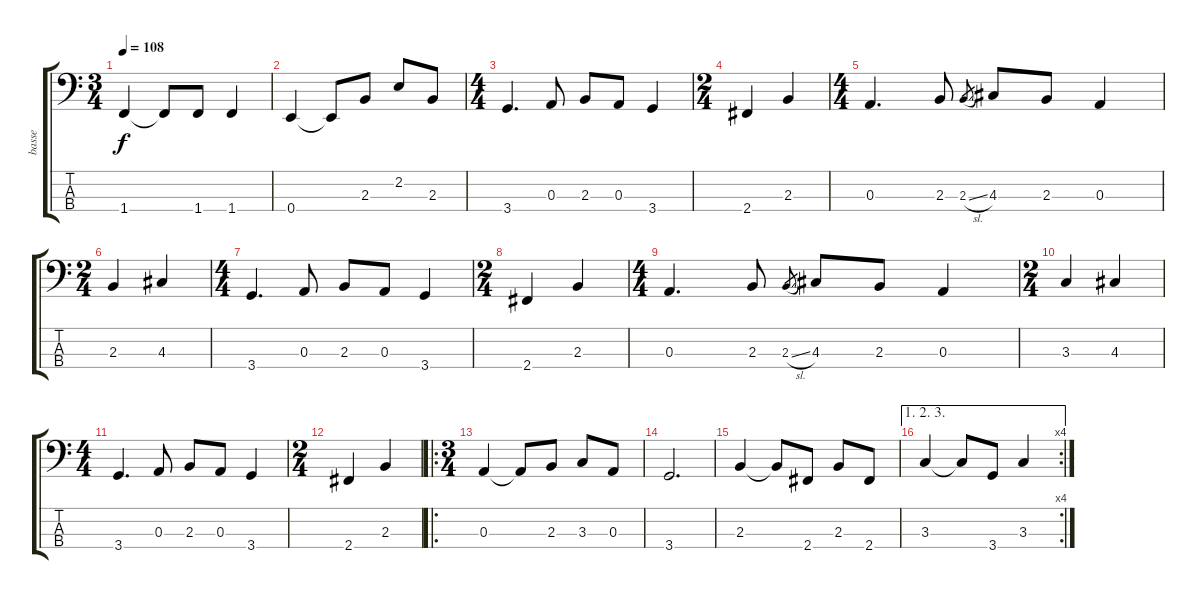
\track ("basse" "basse") {instrument electricbasspick}
\staff {score tabs}
\tuning (G2 D2 A1 E1) {hide}
\ts (3 4)
\tempo 108
\clef f4
\ks c
1.4.4{dy f} 1.4{t}.8 1.4.8 1.4.4 |
0.4.4 0.4{t}.8 2.3.8 2.2.8 2.3.8 |
\ts (4 4)
3.4.4{d} 0.3.8 2.3.8 0.3.8 3.4.4 |
\ts (2 4)
2.4.4 2.3.4 |
\ts (4 4)
0.3.4{d} 2.3.8 2.3{sl}.8{gr} 4.3.8 2.3.8 0.3.4 |
\ts (2 4)
2.3.4 4.3.4 |
\ts (4 4)
3.4.4{d} 0.3.8 2.3.8 0.3.8 3.4.4 |
\ts (2 4)
2.4.4 2.3.4 |
\ts (4 4)
0.3.4{d} 2.3.8 2.3{sl}.8{gr} 4.3.8 2.3.8 0.3.4 |
\ts (2 4)
3.3.4 4.3.4 |
\ts (4 4)
3.4.4{d} 0.3.8 2.3.8 0.3.8 3.4.4 |
\ts (2 4)
2.4.4 2.3.4 |
\ro
\ts (3 4)
0.3.4 0.3{t}.8 2.3.8 3.3.8 0.3.8 |
3.4.2{d} |
2.3.4 2.3{t}.8 2.4.8 2.3.8 2.4.8 |
\ae (1 2 3)
\rc 4
3.3.4 3.3{t}.8 3.4.8 3.3.4
